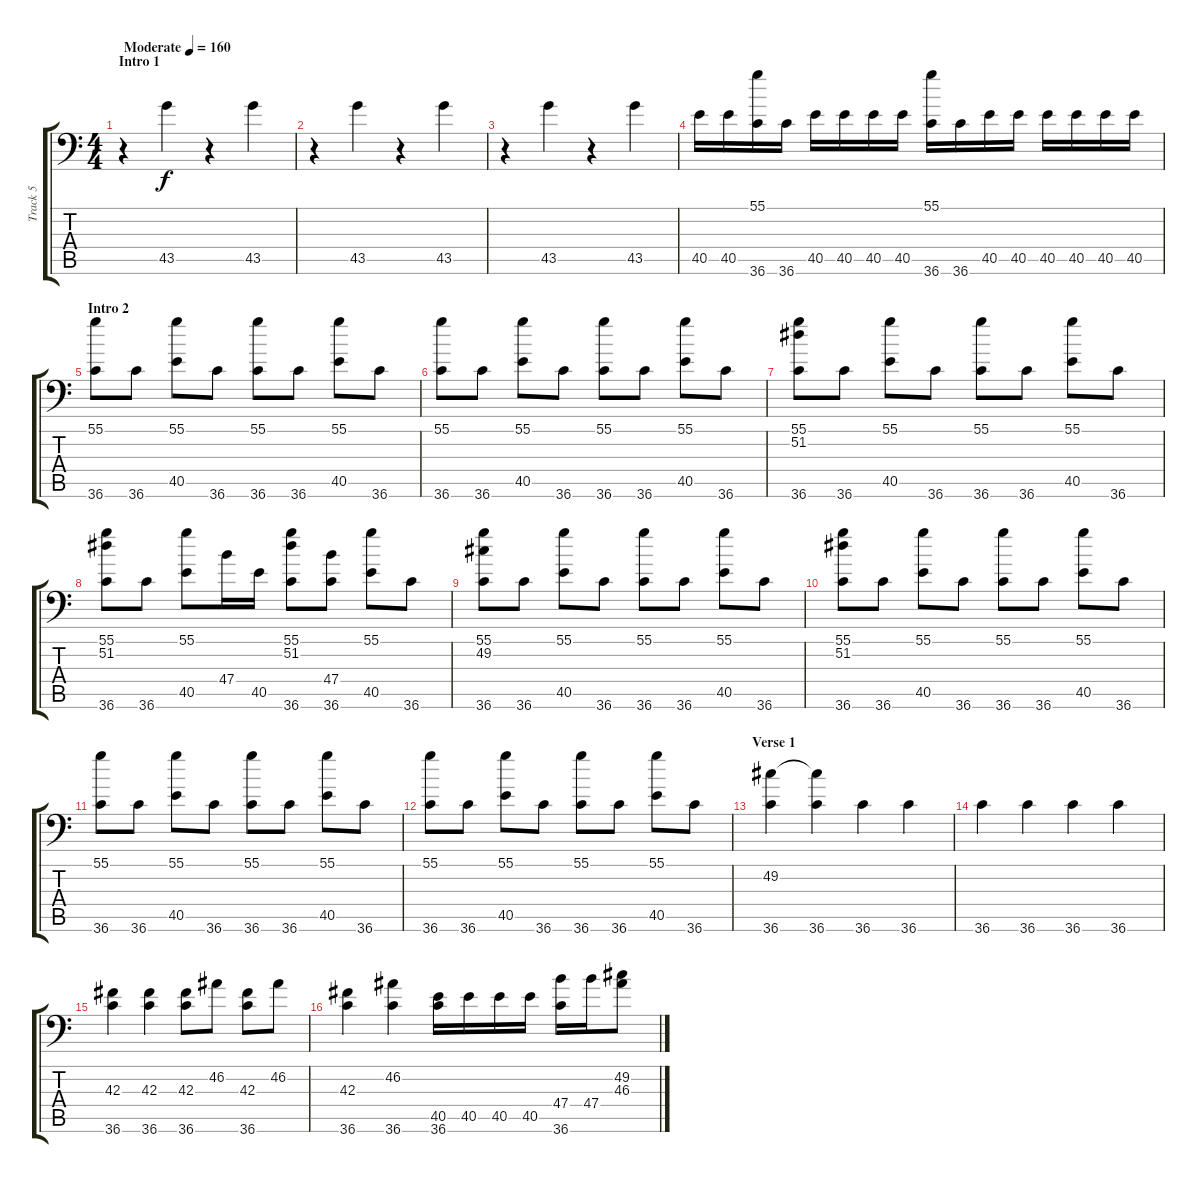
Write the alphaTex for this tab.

\track ("Track 5" "Track 5") {instrument acousticgrandpiano}
\staff {score tabs}
\tuning (C-1 C-1 C-1 C-1 C-1 C-1) {hide}
\ts (4 4)
\section ("" "Intro 1")
\tempo (160 "Moderate")
\clef f4
\ks c
r.4{dy f instrument acousticgrandpiano} 43.5.4 r.4 43.5.4 |
r.4 43.5.4 r.4 43.5.4 |
r.4 43.5.4 r.4 43.5.4 |
40.5.16 40.5.16 (55.1 36.6).16 36.6.16 40.5.16 40.5.16 40.5.16 40.5.16 (55.1 36.6).16 36.6.16 40.5.16 40.5.16 40.5.16 40.5.16 40.5.16 40.5.16 |
\section ("" "Intro 2")
(55.1 36.6).8 36.6.8 (55.1 40.5).8 36.6.8 (55.1 36.6).8 36.6.8 (55.1 40.5).8 36.6.8 |
(55.1 36.6).8 36.6.8 (55.1 40.5).8 36.6.8 (55.1 36.6).8 36.6.8 (55.1 40.5).8 36.6.8 |
(55.1 51.2 36.6).8 36.6.8 (55.1 40.5).8 36.6.8 (55.1 36.6).8 36.6.8 (55.1 40.5).8 36.6.8 |
(55.1 51.2 36.6).8 36.6.8 (55.1 40.5).8 47.4.16 40.5.16 (55.1 51.2 36.6).8 (47.4 36.6).8 (55.1 40.5).8 36.6.8 |
(55.1 49.2 36.6).8 36.6.8 (55.1 40.5).8 36.6.8 (55.1 36.6).8 36.6.8 (55.1 40.5).8 36.6.8 |
(55.1 51.2 36.6).8 36.6.8 (55.1 40.5).8 36.6.8 (55.1 36.6).8 36.6.8 (55.1 40.5).8 36.6.8 |
(55.1 36.6).8 36.6.8 (55.1 40.5).8 36.6.8 (55.1 36.6).8 36.6.8 (55.1 40.5).8 36.6.8 |
(55.1 36.6).8 36.6.8 (55.1 40.5).8 36.6.8 (55.1 36.6).8 36.6.8 (55.1 40.5).8 36.6.8 |
\section ("" "Verse 1")
(49.2 36.6).4 (49.2{t} 36.6).4 36.6.4 36.6.4 |
36.6.4 36.6.4 36.6.4 36.6.4 |
(42.3 36.6).4 (42.3 36.6).4 (42.3 36.6).8 46.2.8 (42.3 36.6).8 46.2.8 |
(42.3 36.6).4 (46.2 36.6).4 (40.5 36.6).16 40.5.16 40.5.16 40.5.16 (47.4 36.6).16 47.4.16 (49.2 46.3).8
